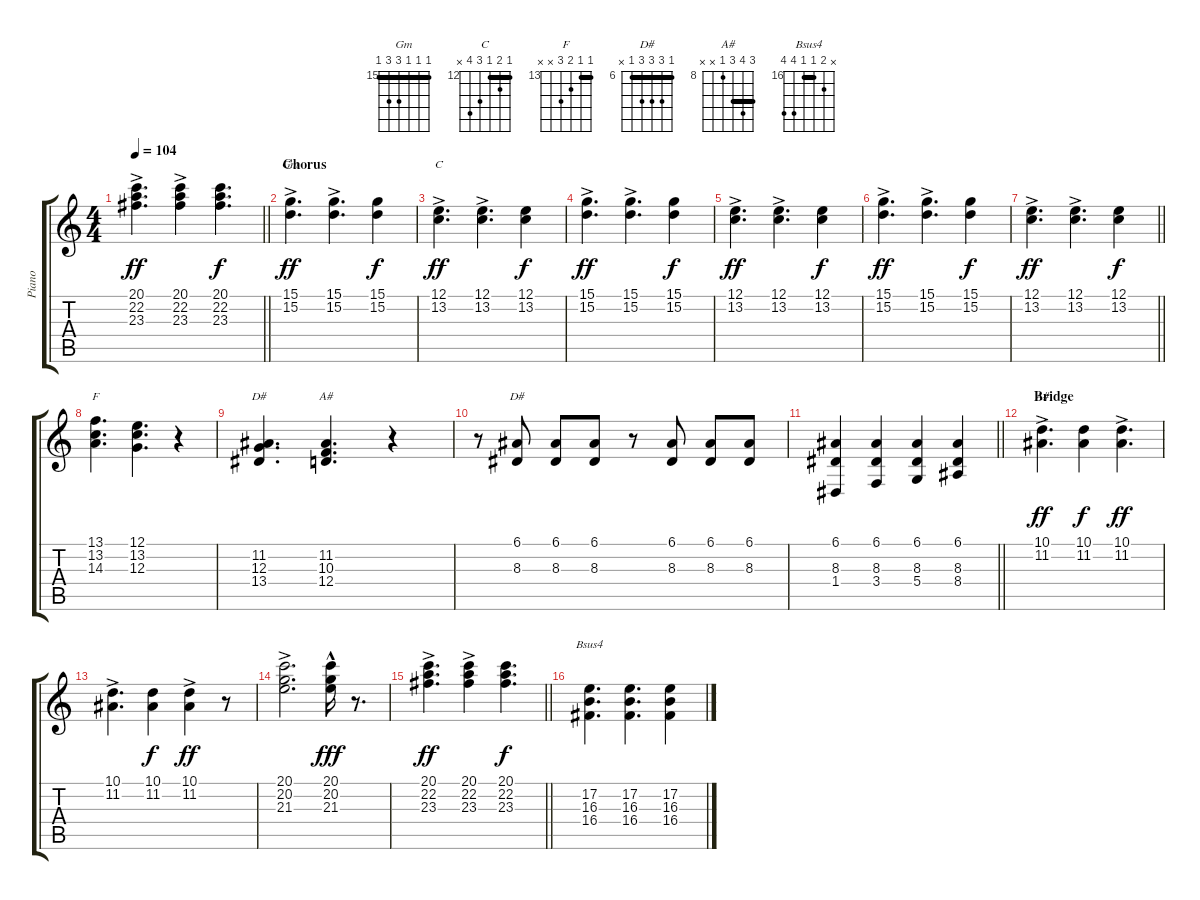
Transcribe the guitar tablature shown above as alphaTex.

\track ("Piano" "Piano") {instrument percussiveorgan}
\staff {score tabs}
\tuning (E4 B3 G3 D3 A2 E2) {hide}
\chord ("Gm" 15 15 15 17 17 15) {firstfret 15 barre 15}
\chord ("C" 12 13 12 14 15 x) {firstfret 12 barre 12}
\chord ("F" 13 13 14 15 x x) {firstfret 13 barre 13}
\chord ("D#" 11 11 12 13 x x) {firstfret 11 barre 11}
\chord ("A#" 10 11 10 12 13 x) {firstfret 10 barre 10}
\chord ("D#" 6 8 8 8 6 x) {firstfret 6 barre 6}
\chord ("A#" 10 11 10 8 x x) {firstfret 8 barre 10}
\chord ("Bsus4" x 17 16 16 19 19) {firstfret 16 barre 16}
\ts (4 4)
\tempo 104
\clef g2
\barLineRight lightlight
\ks c
(20.1 22.2{ac} 23.3).4{d dy ff} (20.1 22.2{ac} 23.3).4 (20.1 22.2 23.3).4{d dy f} |
\section ("" "Chorus ")
(15.1 15.2{ac}).4{d ch "Gm" dy ff} (15.1 15.2{ac}).4{d} (15.1 15.2).4{dy f} |
(12.1 13.2{ac}).4{d ch "C" dy ff} (12.1 13.2{ac}).4{d} (12.1 13.2).4{dy f} |
(15.1 15.2{ac}).4{d dy ff} (15.1 15.2{ac}).4{d} (15.1 15.2).4{dy f} |
(12.1 13.2{ac}).4{d dy ff} (12.1 13.2{ac}).4{d} (12.1 13.2).4{dy f} |
(15.1 15.2{ac}).4{d dy ff} (15.1 15.2{ac}).4{d} (15.1 15.2).4{dy f} |
\barLineRight lightlight
(12.1 13.2{ac}).4{d dy ff} (12.1 13.2{ac}).4{d} (12.1 13.2).4{dy f} |
(13.1 13.2 14.3).4{d ch "F"} (12.1 13.2 12.3).4{d} r.4 |
(11.2 12.3 13.4).4{d ch "D#"} (11.2 10.3 12.4).4{d ch "A#"} r.4 |
r.8 (6.1 8.3).8{ch "D#"} (6.1 8.3).8 (6.1 8.3).8 r.8 (6.1 8.3).8 (6.1 8.3).8 (6.1 8.3).8 |
\barLineRight lightlight
(6.1 8.3 1.4).4 (6.1 8.3 3.4).4 (6.1 8.3 5.4).4 (6.1 8.3 8.4).4 |
\section ("" "   Bridge")
(10.1{ac} 11.2).4{d ch "A#" dy ff} (10.1 11.2).4{dy f} (10.1{ac} 11.2).4{d dy ff} |
(10.1{ac} 11.2).4{d} (10.1 11.2).4{dy f} (10.1{ac} 11.2).4{dy ff} r.8 |
(20.1 20.2{ac} 21.3).2{d} (20.1 20.2{hac} 21.3).16{dy fff} r.8{d} |
\barLineRight lightlight
(20.1 22.2{ac} 23.3).4{d dy ff} (20.1 22.2{ac} 23.3).4 (20.1 22.2 23.3).4{d dy f} |
(17.2 16.3 16.4).4{d ch "Bsus4"} (17.2 16.3 16.4).4{d} (17.2 16.3 16.4).4
